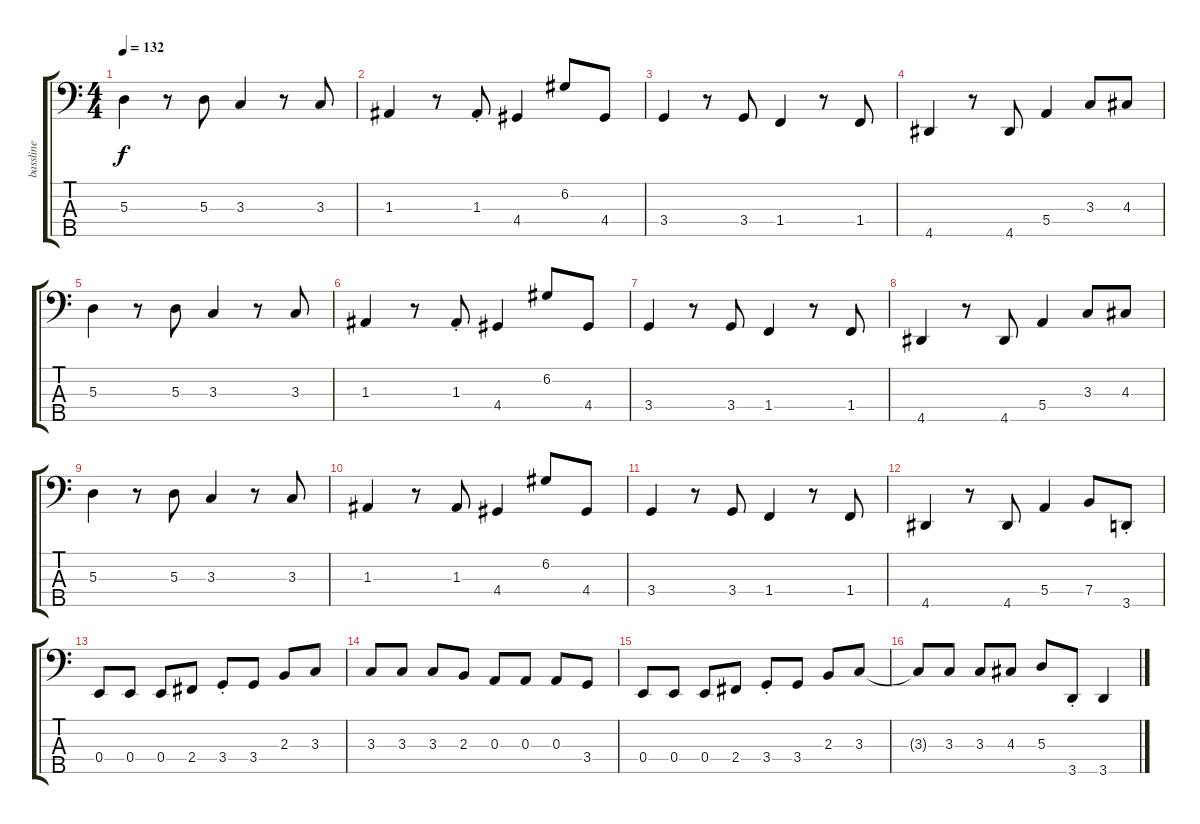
\track ("bassline" "bassline") {instrument electricbassfinger}
\staff {score tabs}
\tuning (G2 D2 A1 E1 B0) {hide}
\ts (4 4)
\tempo 132
\clef f4
\ks c
5.3.4{dy f} r.8 5.3.8 3.3.4 r.8 3.3.8 |
1.3.4 r.8 1.3{st}.8 4.4.4 6.2.8 4.4.8 |
3.4.4 r.8 3.4.8 1.4.4 r.8 1.4.8 |
4.5.4 r.8 4.5.8 5.4.4 3.3.8 4.3.8 |
5.3.4 r.8 5.3.8 3.3.4 r.8 3.3.8 |
1.3.4 r.8 1.3{st}.8 4.4.4 6.2.8 4.4.8 |
3.4.4 r.8 3.4.8 1.4.4 r.8 1.4.8 |
4.5.4 r.8 4.5.8 5.4.4 3.3.8 4.3.8 |
5.3.4 r.8 5.3.8 3.3.4 r.8 3.3.8 |
1.3.4 r.8 1.3.8 4.4.4 6.2.8 4.4.8 |
3.4.4 r.8 3.4.8 1.4.4 r.8 1.4.8 |
4.5.4 r.8 4.5.8 5.4.4 7.4.8 3.5{st}.8 |
0.4.8 0.4.8 0.4.8 2.4.8 3.4{st}.8 3.4.8 2.3.8 3.3.8 |
3.3.8 3.3.8 3.3.8 2.3.8 0.3.8 0.3.8 0.3.8 3.4.8 |
0.4.8 0.4.8 0.4.8 2.4.8 3.4{st}.8 3.4.8 2.3.8 3.3.8 |
3.3{t}.8 3.3.8 3.3.8 4.3.8 5.3.8 3.5{st}.8 3.5.4
